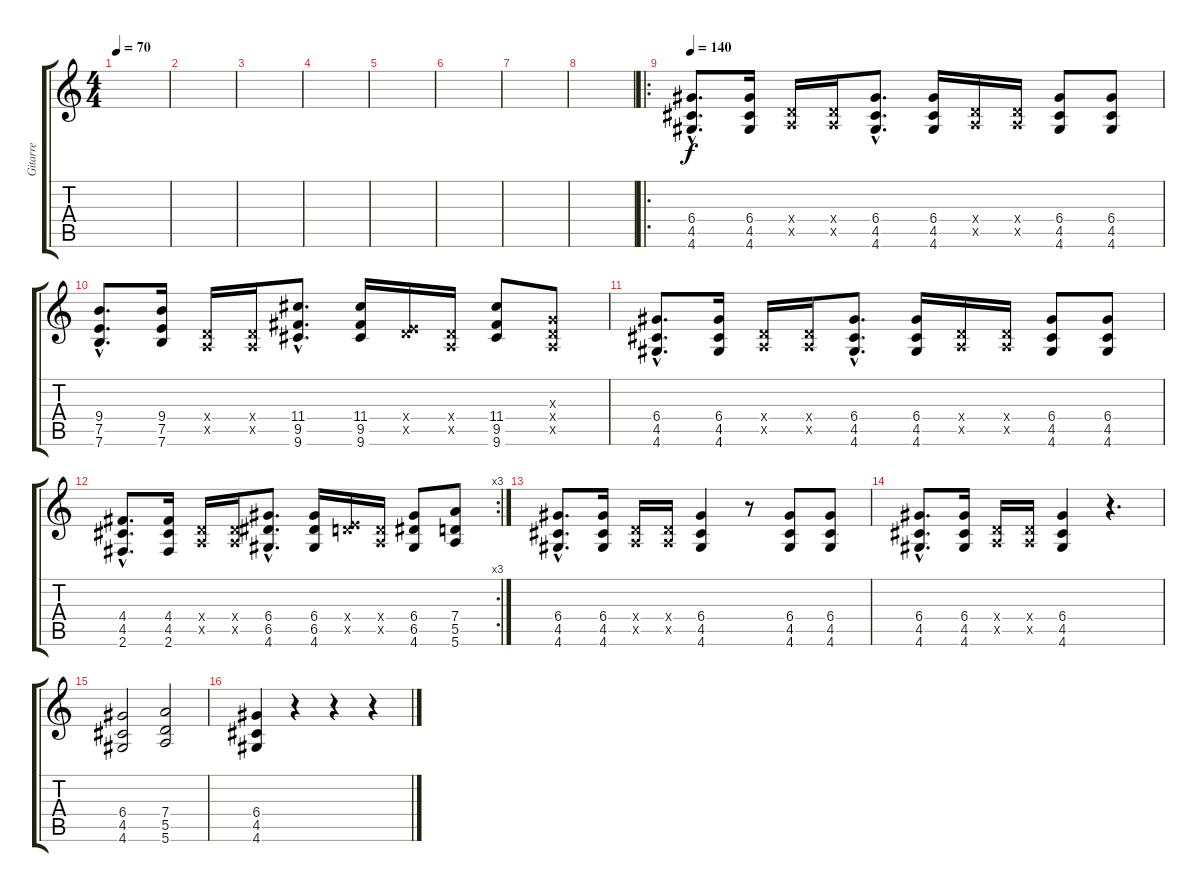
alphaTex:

\track ("Gitarre" "Gitarre") {instrument distortionguitar}
\staff {score tabs}
\tuning (E4 B3 G3 D3 A2 E2) {hide}
\ts (4 4)
\tempo 70
\clef g2
\ks c
|
|
|
|
|
|
|
|
\ro
\tempo 140
(6.4{hac} 4.5{hac} 4.6{hac}).8{d} (6.4 4.5 4.6).16 (0.4{x} 0.5{x}).16 (0.4{x} 0.5{x}).16 (6.4{hac} 4.5{hac} 4.6{hac}).8{d} (6.4 4.5 4.6).16 (0.4{x} 0.5{x}).16 (0.4{x} 0.5{x}).16 (6.4 4.5 4.6).8 (6.4 4.5 4.6).8 |
(9.4{hac} 7.5{hac} 7.6{hac}).8{d} (9.4 7.5 7.6).16 (0.4{x} 0.5{x}).16 (0.4{x} 0.5{x}).16 (11.4{hac} 9.5{hac} 9.6{hac}).8{d} (11.4 9.5 9.6).16 (0.4{x} 7.5{x}).16 (0.4{x} 0.5{x}).16 (11.4 9.5 9.6).8 (0.3{x} 0.4{x} 0.5{x}).8 |
(6.4{hac} 4.5{hac} 4.6{hac}).8{d} (6.4 4.5 4.6).16 (0.4{x} 0.5{x}).16 (0.4{x} 0.5{x}).16 (6.4{hac} 4.5{hac} 4.6{hac}).8{d} (6.4 4.5 4.6).16 (0.4{x} 0.5{x}).16 (0.4{x} 0.5{x}).16 (6.4 4.5 4.6).8 (6.4 4.5 4.6).8 |
\rc 3
(4.4{hac} 4.5{hac} 2.6{hac}).8{d} (4.4 4.5 2.6).16 (0.4{x} 0.5{x}).16 (0.4{x} 0.5{x}).16 (6.4{hac} 6.5{hac} 4.6{hac}).8{d} (6.4 6.5 4.6).16 (0.4{x} 7.5{x}).16 (0.4{x} 0.5{x}).16 (6.4 6.5 4.6).8 (7.4 5.5 5.6).8 |
(6.4{hac} 4.5{hac} 4.6{hac}).8{d} (6.4 4.5 4.6).16 (0.4{x} 0.5{x}).16 (0.4{x} 0.5{x}).16 (6.4 4.5 4.6).4 r.8 (6.4 4.5 4.6).8 (6.4 4.5 4.6).8 |
(6.4{hac} 4.5{hac} 4.6{hac}).8{d} (6.4 4.5 4.6).16 (0.4{x} 0.5{x}).16 (0.4{x} 0.5{x}).16 (6.4 4.5 4.6).4 r.4{d} |
(6.4 4.5 4.6).2 (7.4 5.5 5.6).2 |
(6.4 4.5 4.6).4 r.4 r.4 r.4
